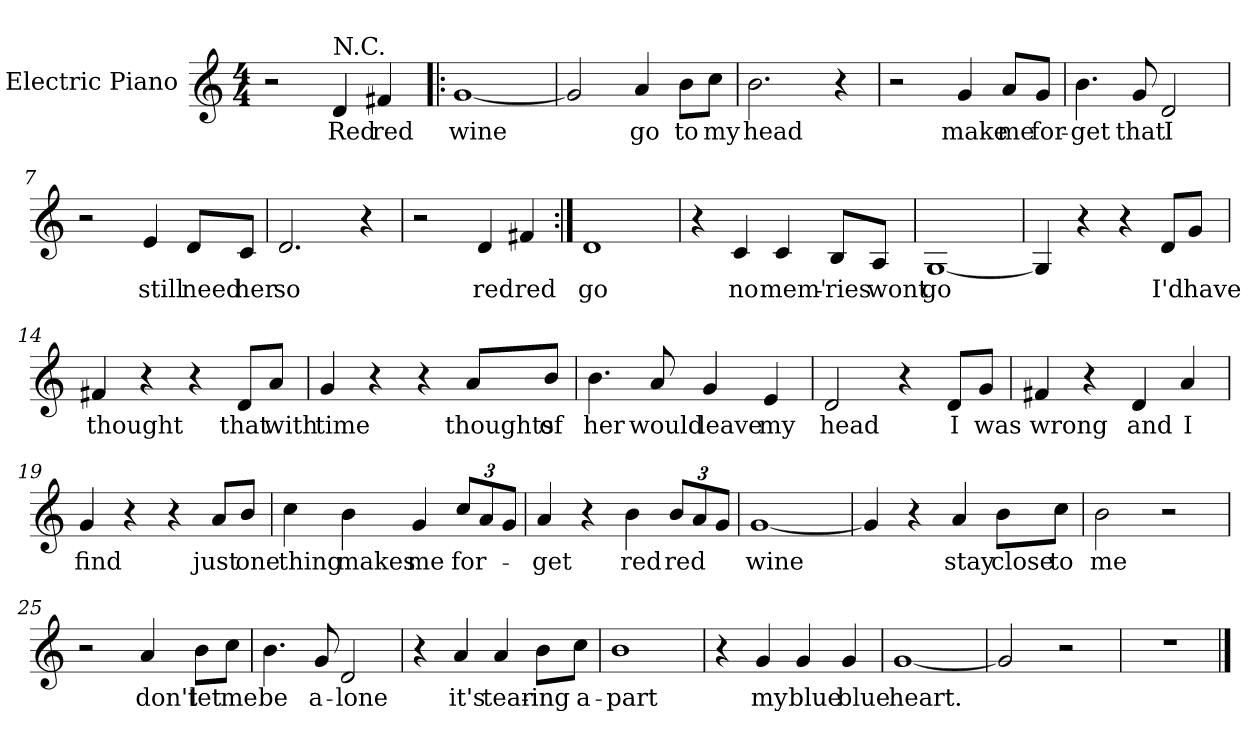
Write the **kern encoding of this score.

**kern	**text
*part1	*part1
*staff1	*staff1
*I"Electric Piano	*
*I'E.Pno	*
*clefG2	*
*k[]	*
*C:	*
*M4/4	*
=1	=1
2r	.
!LO:TX:a:t=N.C.	!
4d/	Red
4f#X/	red
=2!|:	=2!|:
[1g	wine
=3	=3
2g/]	.
4a/	go
8b\L	to
8cc\J	my
=4	=4
2.b\	head
4r	.
=5	=5
2r	.
4g/	make
8a/L	me
8g/J	for-
!!LO:LB:g=z
=6	=6
4.b\	-get
8g/	that
2d/	I
=7	=7
2r	.
4e/	still
8d/L	need
8c/J	her
=8	=8
2.d/	so
4r	.
=9	=9
2r	.
4d/	red
4f#X/	red
!!LO:LB:g=z
=10:|!	=10:|!
1d	go
=11	=11
4r	.
4c/	no
4c/	mem'-
8B/L	-ries
8A/J	wont
=12	=12
[1G	go
=13	=13
4G/]	.
4r	.
4r	.
8d/L	I'd
8g/J	have
!!LO:LB:g=z
=14	=14
4f#X/	thought
4r	.
4r	.
8d/L	that
8a/J	with
=15	=15
4g/	time
4r	.
4r	.
8a/L	thoughts
8b/J	of
=16	=16
4.b\	her
8a/	would
4g/	leave
4e/	my
=17	=17
2d/	head
4r	.
8d/L	I
8g/J	was
!!LO:LB:g=z
=18	=18
4f#X/	wrong
4r	.
4d/	and
4a/	I
=19	=19
4g/	find
4r	.
4r	.
8a/L	just
8b/J	one
=20	=20
4cc\	thing
4b\	makes
4g/	me
*Xbrackettup	*
12cc/L	for-
12a/	.
12g/J	.
=21	=21
4a/	get
4r	.
4b\	red
12b/L	red
12a/	.
12g/J	.
!!LO:LB:g=z
=22	=22
[1g	wine
=23	=23
4g/]	.
4r	.
4a/	stay
8b\L	close
8cc\J	to
=24	=24
2b\	me
2r	.
=25	=25
2r	.
4a/	don't
8b\L	let
8cc\J	me
!!LO:LB:g=z
=26	=26
4.b\	be
8g/	a-
2d/	-lone
=27	=27
4r	.
4a/	it's
4a/	tear-
8b\L	-ing
8cc\J	a-
=28	=28
1b	-part
=29	=29
4r	.
4g/	my
4g/	blue
4g/	blue
=30	=30
[1g	heart.
=31	=31
2g/]	.
2r	.
=32	=32
1r	.
==	==
*-	*-
